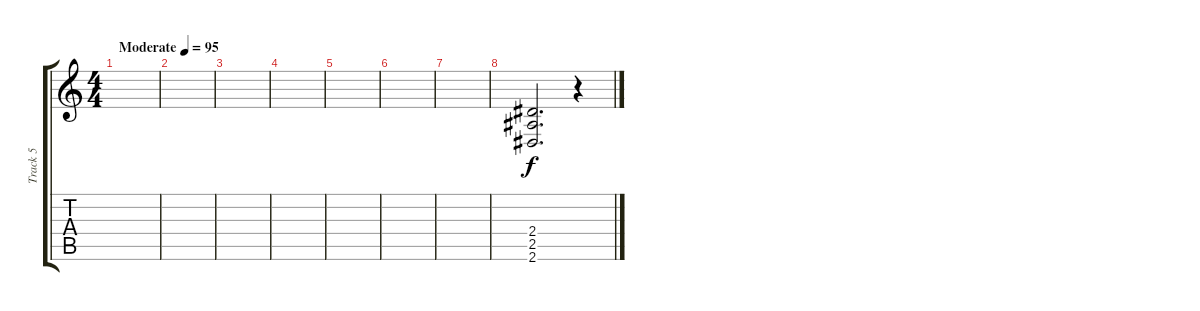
\track ("Track 5" "Track 5") {instrument distortionguitar}
\staff {score tabs}
\tuning (Eb4 Bb3 Gb3 Db3 Ab2 Db2) {hide}
\ts (4 4)
\tempo (95 "Moderate")
\clef g2
\ks c
|
|
|
|
|
|
|
(2.4 2.5 2.6).2{d volume 16} r.4
